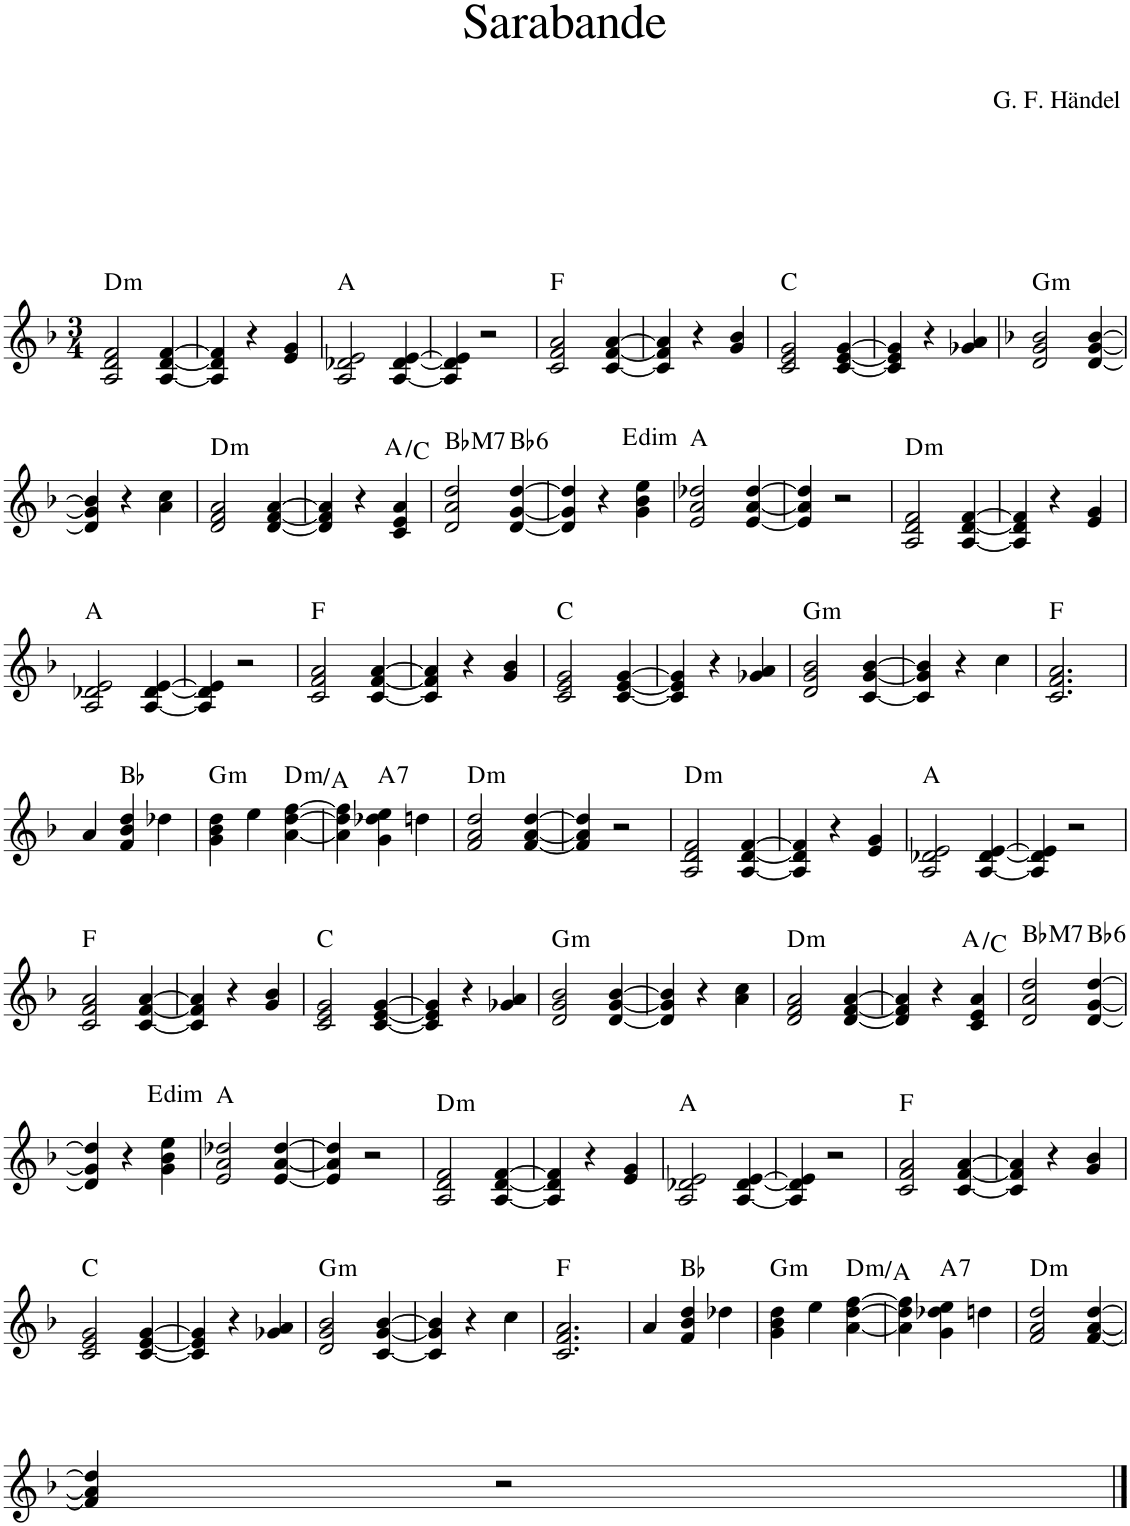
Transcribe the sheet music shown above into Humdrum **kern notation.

**kern	**harte
*part1	*part1
*staff1	*
*I"Piano	*
*I'Pno.	*
*clefG2	*
*k[b-]	*
*M3/4	*
=1	=1
!	!LO:H:kt=m
2A/ 2d/ 2f/	D:min
[4A/ [4d/ [4f/	.
=2	=2
4A/] 4d/] 4f/]	.
4r	.
4e/ 4g/	.
=3	=3
2A/ 2d-X/ 2e/	A:maj
[4A/ [4d-/ [4e/	.
=4	=4
4A/] 4d-/] 4e/]	.
2r	.
=5	=5
2c/ 2f/ 2a/	F:maj
[4c/ [4f/ [4a/	.
=6	=6
4c/] 4f/] 4a/]	.
4r	.
4g/ 4b-/	.
=7	=7
2c/ 2e/ 2g/	C:maj
[4c/ [4e/ [4g/	.
=8	=8
4c/] 4e/] 4g/]	.
4r	.
4g-X/ 4a/	.
=9	=9
*k[b-]	*
!	!LO:H:kt=m
2d/ 2g/ 2b-/	G:min
[4d/ [4g/ [4b-/	.
!!LO:LB:g=z
=10	=10
4d/] 4g/] 4b-/]	.
4r	.
4a\ 4cc\	.
=11	=11
!	!LO:H:kt=m
2d/ 2f/ 2a/	D:min
[4d/ [4f/ [4a/	.
=12	=12
4d/] 4f/] 4a/]	.
4r	.
4c/ 4e/ 4a/	A:maj/b3
=13	=13
!	!LO:H:kt=M7
2d/ 2a/ 2dd/	Bb:maj7
!	!LO:H:kt=6
[4d/ [4g/ [4dd/	Bb:maj6
=14	=14
4d/] 4g/] 4dd/]	.
4r	.
!	!LO:H:kt=dim
4g\ 4b-\ 4ee\	E:dim
=15	=15
2e/ 2a/ 2dd-X/	A:maj
[4e/ [4a/ [4dd-/	.
=16	=16
4e/] 4a/] 4dd-/]	.
2r	.
=17	=17
!	!LO:H:kt=m
2A/ 2d/ 2f/	D:min
[4A/ [4d/ [4f/	.
=18	=18
4A/] 4d/] 4f/]	.
4r	.
4e/ 4g/	.
!!LO:LB:g=z
=19	=19
2A/ 2d-X/ 2e/	A:maj
[4A/ [4d-/ [4e/	.
=20	=20
4A/] 4d-/] 4e/]	.
2r	.
=21	=21
2c/ 2f/ 2a/	F:maj
[4c/ [4f/ [4a/	.
=22	=22
4c/] 4f/] 4a/]	.
4r	.
4g/ 4b-/	.
=23	=23
2c/ 2e/ 2g/	C:maj
[4c/ [4e/ [4g/	.
=24	=24
4c/] 4e/] 4g/]	.
4r	.
4g-X/ 4a/	.
=25	=25
!	!LO:H:kt=m
2d/ 2g/ 2b-/	G:min
[4c/ [4g/ [4b-/	.
=26	=26
4c/] 4g/] 4b-/]	.
4r	.
4cc\	.
=27	=27
2.c/ 2.f/ 2.a/	F:maj
!!LO:LB:g=z
=28	=28
4a/	.
4f/ 4b-/ 4dd/	Bb:maj
4dd-X\	.
=29	=29
!	!LO:H:kt=m
4g\ 4b-\ 4dd\	G:min
4ee\	.
!	!LO:H:kt=m
[4a\ [4dd\ [4ff\	D:min/5
=30	=30
4a\] 4dd\] 4ff\]	.
!	!LO:H:kt=7
4g\ 4dd-X\ 4ee\	A:7
4ddn\	.
=31	=31
!	!LO:H:kt=m
2f/ 2a/ 2dd/	D:min
[4f/ [4a/ [4dd/	.
=32	=32
4f/] 4a/] 4dd/]	.
2r	.
=33	=33
!	!LO:H:kt=m
2A/ 2d/ 2f/	D:min
[4A/ [4d/ [4f/	.
=34	=34
4A/] 4d/] 4f/]	.
4r	.
4e/ 4g/	.
=35	=35
2A/ 2d-X/ 2e/	A:maj
[4A/ [4d-/ [4e/	.
=36	=36
4A/] 4d-/] 4e/]	.
2r	.
!!LO:LB:g=z
=37	=37
2c/ 2f/ 2a/	F:maj
[4c/ [4f/ [4a/	.
=38	=38
4c/] 4f/] 4a/]	.
4r	.
4g/ 4b-/	.
=39	=39
2c/ 2e/ 2g/	C:maj
[4c/ [4e/ [4g/	.
=40	=40
4c/] 4e/] 4g/]	.
4r	.
4g-X/ 4a/	.
=41	=41
!	!LO:H:kt=m
2d/ 2g/ 2b-/	G:min
[4d/ [4g/ [4b-/	.
=42	=42
4d/] 4g/] 4b-/]	.
4r	.
4a\ 4cc\	.
=43	=43
!	!LO:H:kt=m
2d/ 2f/ 2a/	D:min
[4d/ [4f/ [4a/	.
=44	=44
4d/] 4f/] 4a/]	.
4r	.
4c/ 4e/ 4a/	A:maj/b3
=45	=45
!	!LO:H:kt=M7
2d/ 2a/ 2dd/	Bb:maj7
!	!LO:H:kt=6
[4d/ [4g/ [4dd/	Bb:maj6
!!LO:LB:g=z
=46	=46
4d/] 4g/] 4dd/]	.
4r	.
!	!LO:H:kt=dim
4g\ 4b-\ 4ee\	E:dim
=47	=47
2e/ 2a/ 2dd-X/	A:maj
[4e/ [4a/ [4dd-/	.
=48	=48
4e/] 4a/] 4dd-/]	.
2r	.
=49	=49
!	!LO:H:kt=m
2A/ 2d/ 2f/	D:min
[4A/ [4d/ [4f/	.
=50	=50
4A/] 4d/] 4f/]	.
4r	.
4e/ 4g/	.
=51	=51
2A/ 2d-X/ 2e/	A:maj
[4A/ [4d-/ [4e/	.
=52	=52
4A/] 4d-/] 4e/]	.
2r	.
=53	=53
2c/ 2f/ 2a/	F:maj
[4c/ [4f/ [4a/	.
=54	=54
4c/] 4f/] 4a/]	.
4r	.
4g/ 4b-/	.
!!LO:LB:g=z
=55	=55
2c/ 2e/ 2g/	C:maj
[4c/ [4e/ [4g/	.
=56	=56
4c/] 4e/] 4g/]	.
4r	.
4g-X/ 4a/	.
=57	=57
!	!LO:H:kt=m
2d/ 2g/ 2b-/	G:min
[4c/ [4g/ [4b-/	.
=58	=58
4c/] 4g/] 4b-/]	.
4r	.
4cc\	.
=59	=59
2.c/ 2.f/ 2.a/	F:maj
=60	=60
4a/	.
4f/ 4b-/ 4dd/	Bb:maj
4dd-X\	.
=61	=61
!	!LO:H:kt=m
4g\ 4b-\ 4dd\	G:min
4ee\	.
!	!LO:H:kt=m
[4a\ [4dd\ [4ff\	D:min/5
=62	=62
4a\] 4dd\] 4ff\]	.
!	!LO:H:kt=7
4g\ 4dd-X\ 4ee\	A:7
4ddn\	.
=63	=63
!	!LO:H:kt=m
2f/ 2a/ 2dd/	D:min
[4f/ [4a/ [4dd/	.
!!LO:LB:g=z
=64	=64
4f/] 4a/] 4dd/]	.
2r	.
==	==
*-	*-
